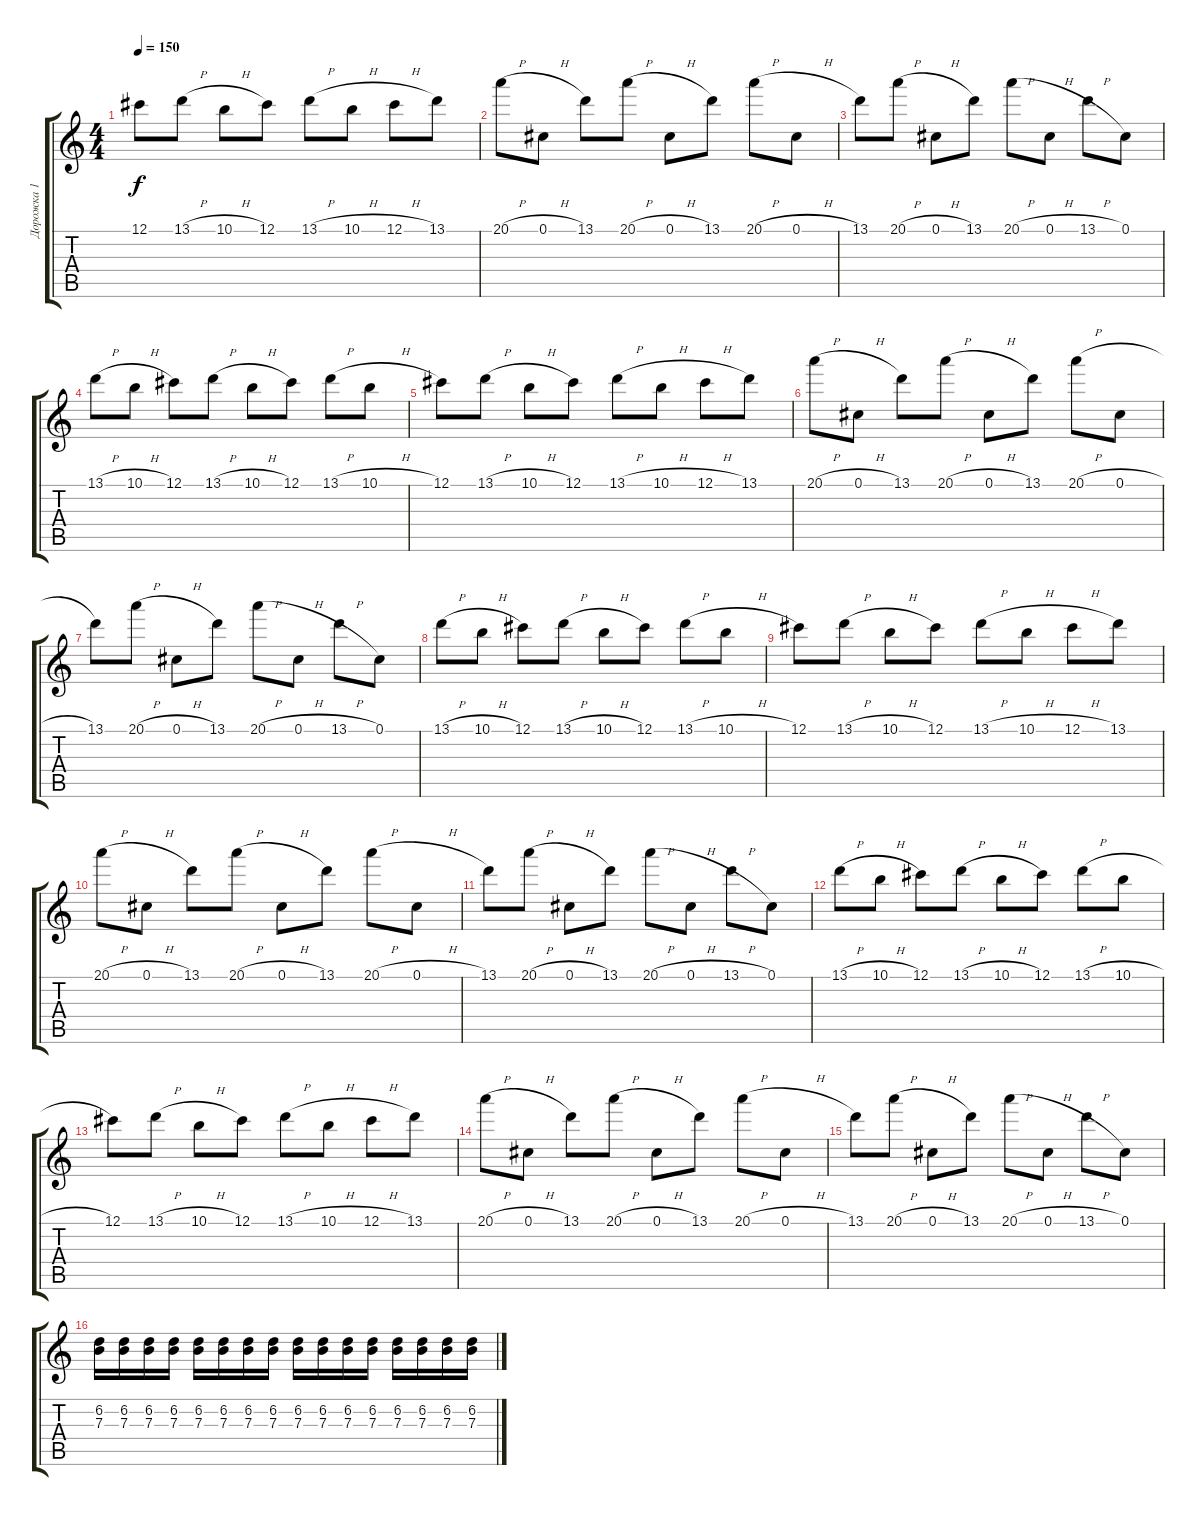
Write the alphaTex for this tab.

\track ("Дорожка 1" "Дорожка 1") {instrument electricguitarjazz}
\staff {score tabs}
\tuning (Db4 Ab3 E3 B2 Gb2 B1) {hide}
\ts (4 4)
\tempo 150
\clef g2
\ks c
12.1.8{dy f} 13.1{h}.8 10.1{h}.8 12.1.8 13.1{h}.8 10.1{h}.8 12.1{h}.8 13.1.8 |
20.1{h}.8 0.1{h}.8 13.1.8 20.1{h}.8 0.1{h}.8 13.1.8 20.1{h}.8 0.1{h}.8 |
13.1.8 20.1{h}.8 0.1{h}.8 13.1.8 20.1{h}.8 0.1{h}.8 13.1{h}.8 0.1.8 |
13.1{h}.8 10.1{h}.8 12.1.8 13.1{h}.8 10.1{h}.8 12.1.8 13.1{h}.8 10.1{h}.8 |
12.1.8 13.1{h}.8 10.1{h}.8 12.1.8 13.1{h}.8 10.1{h}.8 12.1{h}.8 13.1.8 |
20.1{h}.8 0.1{h}.8 13.1.8 20.1{h}.8 0.1{h}.8 13.1.8 20.1{h}.8 0.1{h}.8 |
13.1.8 20.1{h}.8 0.1{h}.8 13.1.8 20.1{h}.8 0.1{h}.8 13.1{h}.8 0.1.8 |
13.1{h}.8 10.1{h}.8 12.1.8 13.1{h}.8 10.1{h}.8 12.1.8 13.1{h}.8 10.1{h}.8 |
12.1.8 13.1{h}.8 10.1{h}.8 12.1.8 13.1{h}.8 10.1{h}.8 12.1{h}.8 13.1.8 |
20.1{h}.8 0.1{h}.8 13.1.8 20.1{h}.8 0.1{h}.8 13.1.8 20.1{h}.8 0.1{h}.8 |
13.1.8 20.1{h}.8 0.1{h}.8 13.1.8 20.1{h}.8 0.1{h}.8 13.1{h}.8 0.1.8 |
13.1{h}.8 10.1{h}.8 12.1.8 13.1{h}.8 10.1{h}.8 12.1.8 13.1{h}.8 10.1{h}.8 |
12.1.8 13.1{h}.8 10.1{h}.8 12.1.8 13.1{h}.8 10.1{h}.8 12.1{h}.8 13.1.8 |
20.1{h}.8 0.1{h}.8 13.1.8 20.1{h}.8 0.1{h}.8 13.1.8 20.1{h}.8 0.1{h}.8 |
13.1.8 20.1{h}.8 0.1{h}.8 13.1.8 20.1{h}.8 0.1{h}.8 13.1{h}.8 0.1.8 |
(6.2 7.3).16 (6.2 7.3).16 (6.2 7.3).16 (6.2 7.3).16 (6.2 7.3).16 (6.2 7.3).16 (6.2 7.3).16 (6.2 7.3).16 (6.2 7.3).16 (6.2 7.3).16 (6.2 7.3).16 (6.2 7.3).16 (6.2 7.3).16 (6.2 7.3).16 (6.2 7.3).16 (6.2 7.3).16
